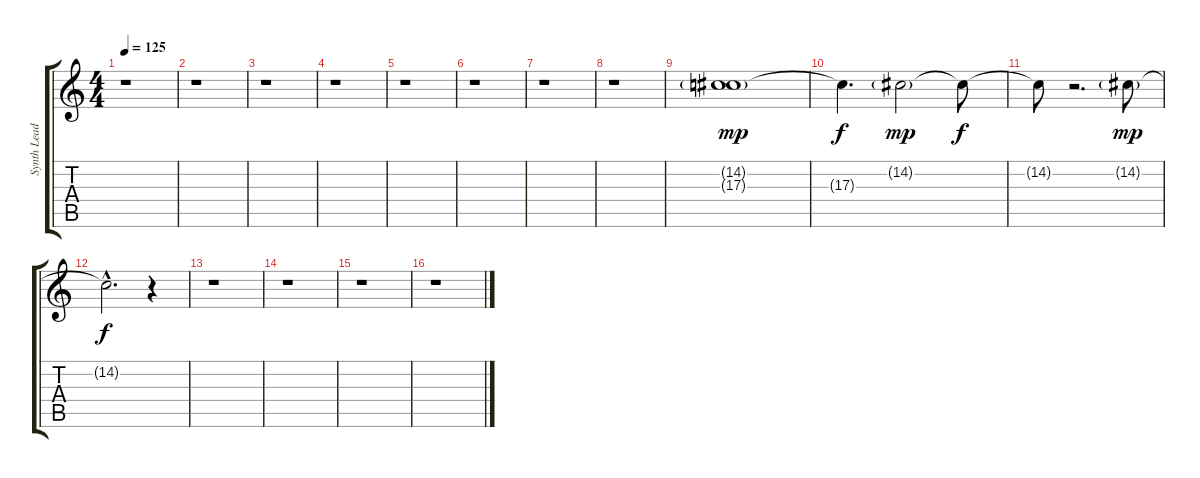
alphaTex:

\track ("Synth Lead" "Synth Lead") {instrument lead5charang}
\staff {score tabs}
\tuning (E4 B3 G3 D3 A2 E2) {hide}
\ts (4 4)
\tempo 125
\clef g2
\ks c
r.1{dy f} |
r.1 |
r.1 |
r.1 |
r.1 |
r.1 |
r.1 |
r.1 |
(14.2{g} 17.3{g}).1{dy mp} |
17.3{t}.4{d dy f} 14.2{g}.2{dy mp} 14.2{t}.8{dy f} |
14.2{t}.8 r.2{d} 14.2{g}.8{dy mp} |
14.2{hac t}.2{d dy f} r.4 |
r.1 |
r.1 |
r.1 |
r.1
